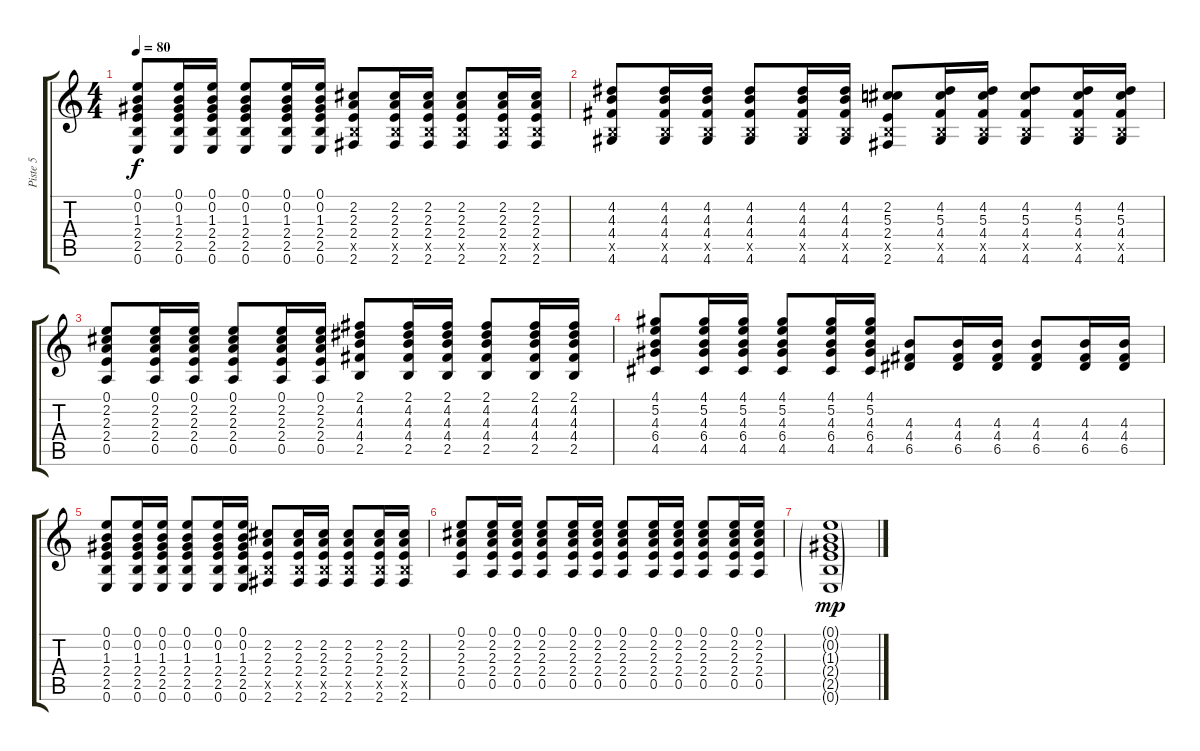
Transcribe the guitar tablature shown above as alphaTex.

\track ("Piste 5" "Piste 5") {instrument overdrivenguitar}
\staff {score tabs}
\tuning (E4 B3 G3 D3 A2 E2) {hide}
\ts (4 4)
\tempo 80
\clef g2
\ks c
(0.1 0.2 1.3 2.4 2.5 0.6).8{dy f} (0.1 0.2 1.3 2.4 2.5 0.6).16 (0.1 0.2 1.3 2.4 2.5 0.6).16 (0.1 0.2 1.3 2.4 2.5 0.6).8 (0.1 0.2 1.3 2.4 2.5 0.6).16 (0.1 0.2 1.3 2.4 2.5 0.6).16 (2.2 2.3 2.4 2.5{x} 2.6).8 (2.2 2.3 2.4 2.5{x} 2.6).16 (2.2 2.3 2.4 2.5{x} 2.6).16 (2.2 2.3 2.4 2.5{x} 2.6).8 (2.2 2.3 2.4 2.5{x} 2.6).16 (2.2 2.3 2.4 2.5{x} 2.6).16 |
(4.2 4.3 4.4 2.5{x} 4.6).8 (4.2 4.3 4.4 2.5{x} 4.6).16 (4.2 4.3 4.4 2.5{x} 4.6).16 (4.2 4.3 4.4 2.5{x} 4.6).8 (4.2 4.3 4.4 2.5{x} 4.6).16 (4.2 4.3 4.4 2.5{x} 4.6).16 (2.2 5.3 2.4 2.5{x} 2.6).8 (4.2 5.3 4.4 2.5{x} 4.6).16 (4.2 5.3 4.4 2.5{x} 4.6).16 (4.2 5.3 4.4 2.5{x} 4.6).8 (4.2 5.3 4.4 2.5{x} 4.6).16 (4.2 5.3 4.4 2.5{x} 4.6).16 |
(0.1 2.2 2.3 2.4 0.5).8 (0.1 2.2 2.3 2.4 0.5).16 (0.1 2.2 2.3 2.4 0.5).16 (0.1 2.2 2.3 2.4 0.5).8 (0.1 2.2 2.3 2.4 0.5).16 (0.1 2.2 2.3 2.4 0.5).16 (2.1 4.2 4.3 4.4 2.5).8 (2.1 4.2 4.3 4.4 2.5).16 (2.1 4.2 4.3 4.4 2.5).16 (2.1 4.2 4.3 4.4 2.5).8 (2.1 4.2 4.3 4.4 2.5).16 (2.1 4.2 4.3 4.4 2.5).16 |
(4.1 5.2 4.3 6.4 4.5).8 (4.1 5.2 4.3 6.4 4.5).16 (4.1 5.2 4.3 6.4 4.5).16 (4.1 5.2 4.3 6.4 4.5).8 (4.1 5.2 4.3 6.4 4.5).16 (4.1 5.2 4.3 6.4 4.5).16 (4.3 4.4 6.5).8 (4.3 4.4 6.5).16 (4.3 4.4 6.5).16 (4.3 4.4 6.5).8 (4.3 4.4 6.5).16 (4.3 4.4 6.5).16 |
(0.1 0.2 1.3 2.4 2.5 0.6).8 (0.1 0.2 1.3 2.4 2.5 0.6).16 (0.1 0.2 1.3 2.4 2.5 0.6).16 (0.1 0.2 1.3 2.4 2.5 0.6).8 (0.1 0.2 1.3 2.4 2.5 0.6).16 (0.1 0.2 1.3 2.4 2.5 0.6).16 (2.2 2.3 2.4 2.5{x} 2.6).8 (2.2 2.3 2.4 2.5{x} 2.6).16 (2.2 2.3 2.4 2.5{x} 2.6).16 (2.2 2.3 2.4 2.5{x} 2.6).8 (2.2 2.3 2.4 2.5{x} 2.6).16 (2.2 2.3 2.4 2.5{x} 2.6).16 |
(0.1 2.2 2.3 2.4 0.5).8 (0.1 2.2 2.3 2.4 0.5).16 (0.1 2.2 2.3 2.4 0.5).16 (0.1 2.2 2.3 2.4 0.5).8 (0.1 2.2 2.3 2.4 0.5).16 (0.1 2.2 2.3 2.4 0.5).16 (0.1 2.2 2.3 2.4 0.5).8 (0.1 2.2 2.3 2.4 0.5).16 (0.1 2.2 2.3 2.4 0.5).16 (0.1 2.2 2.3 2.4 0.5).8 (0.1 2.2 2.3 2.4 0.5).16 (0.1 2.2 2.3 2.4 0.5).16 |
(0.1{g} 0.2{g} 1.3{g} 2.4{g} 2.5{g} 0.6{g}).1{dy mp}
